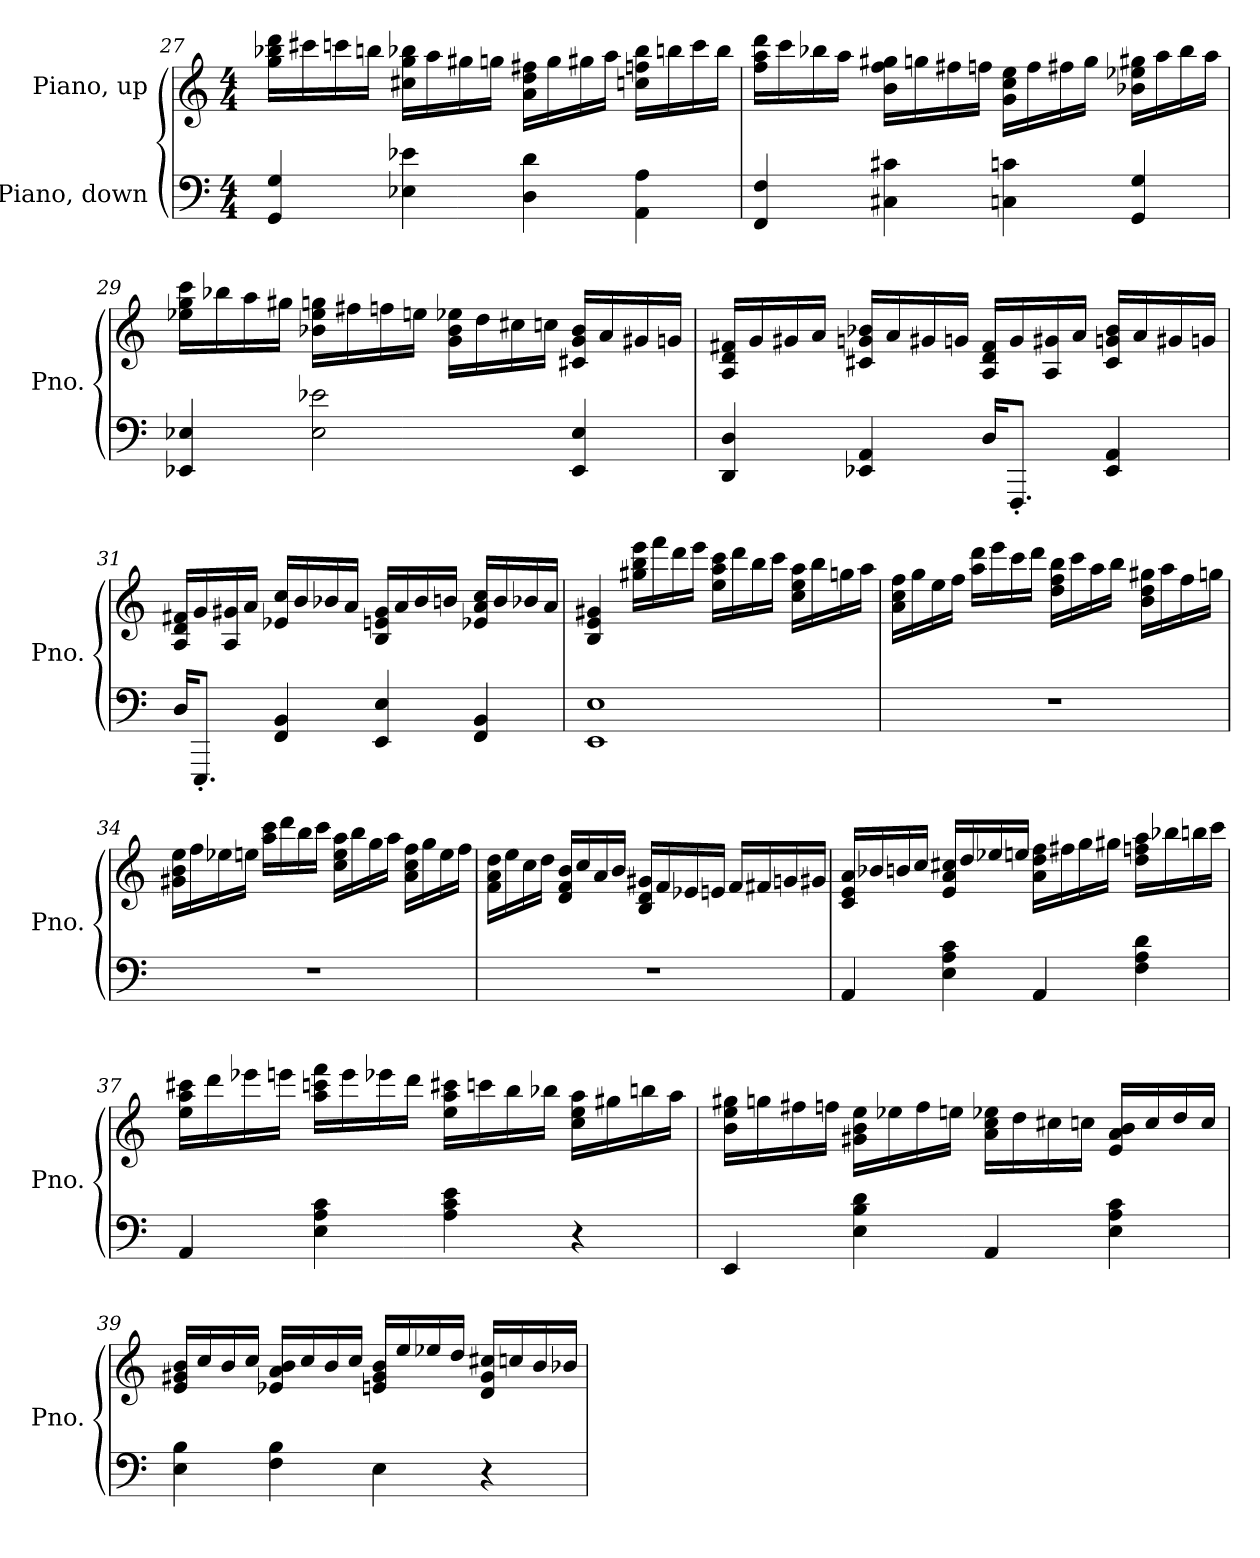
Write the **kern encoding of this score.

**kern	**kern
*part2	*part1
*staff2	*staff1
*I"Piano, down	*I"Piano, up
*I'Pno.	*I'Pno.
!!LO:LB:g=z
*clefF4	*clefG2
*k[]	*k[]
*M4/4	*M4/4
=27	=27
4GG/ 4G/	16gg\ 16bb-X\ 16ddd\LL
.	16ccc#X\
.	16cccn\
.	16bbn\JJ
4E-X\ 4e-X\	16cc#X\ 16gg\ 16bb-X\LL
.	16aa\
.	16gg#X\
.	16ggn\JJ
4D\ 4d\	16a\ 16dd\ 16ff#X\LL
.	16gg\
.	16gg#X\
.	16aa\JJ
4AA\ 4A\	16ccn\ 16ffn\ 16bb-\LL
.	16bbn\
.	16ccc\
.	16bb\JJ
!!LO:PB:g=z
=28	=28
4FF/ 4F/	16ff\ 16aa\ 16ddd\LL
.	16ccc\
.	16bb-X\
.	16aa\JJ
4C#X\ 4c#X\	16b\ 16ff\ 16gg#X\LL
.	16ggn\
.	16ff#X\
.	16ffn\JJ
4Cn\ 4cn\	16g\ 16cc\ 16ee\LL
.	16ff\
.	16ff#X\
.	16gg\JJ
4GG/ 4G/	16b-X\ 16ee-X\ 16gg#X\LL
.	16aa\
.	16bb-\
.	16aa\JJ
!!LO:LB:g=z
=29	=29
4EE-X/ 4E-X/	16ee-X\ 16gg\ 16ccc\LL
.	16bb-X\
.	16aa\
.	16gg#X\JJ
2E-\ 2e-X\	16b-X\ 16ee-\ 16ggn\LL
.	16ff#X\
.	16ffn\
.	16een\JJ
.	16g\ 16b-\ 16ee-X\LL
.	16dd\
.	16cc#X\
.	16ccn\JJ
4EE-/ 4E-/	16c#X/ 16g/ 16b-/LL
.	16a/
.	16g#X/
.	16gn/JJ
!!LO:LB:g=z
=30	=30
4DD/ 4D/	16A/ 16d/ 16f#X/LL
.	16g/
.	16g#X/
.	16a/JJ
4EE-X/ 4AA/	16c#X/ 16gn/ 16b-X/LL
.	16a/
.	16g#X/
.	16gn/JJ
16D/KL	16A/ 16d/ 16f#/LL
8.FFF'/J	16g/
.	16A/ 16g#X/
.	16a/JJ
4EE-/ 4AA/	16c#/ 16gn/ 16b-/LL
.	16a/
.	16g#X/
.	16gn/JJ
=31	=31
16D/KL	16A/ 16d/ 16f#X/LL
8.EEE'/J	16g/
.	16A/ 16g#X/
.	16a/JJ
4FF/ 4BB/	16e-X/ 16cc/LL
.	16b/
.	16b-X/
.	16a/JJ
4EE/ 4E/	16B/ 16en/ 16g#/LL
.	16a/
.	16b-/
.	16bn/JJ
4FF/ 4BB/	16e-X/ 16a/ 16cc/LL
.	16b/
.	16b-X/
.	16a/JJ
!!LO:LB:g=z
=32	=32
1EE 1E	4B/ 4e/ 4g#X/
.	16gg#X\ 16bb\ 16eee\LL
.	16fff\
.	16ddd\
.	16eee\JJ
.	16ee\ 16aa\ 16ccc\LL
.	16ddd\
.	16bb\
.	16ccc\JJ
.	16cc\ 16ee\ 16aa\LL
.	16bb\
.	16ggn\
.	16aa\JJ
=33	=33
1r	16a\ 16cc\ 16ff\LL
.	16gg\
.	16ee\
.	16ff\JJ
.	16aa\ 16ddd\LL
.	16eee\
.	16ccc\
.	16ddd\JJ
.	16dd\ 16ff\ 16bb\LL
.	16ccc\
.	16aa\
.	16bb\JJ
.	16b\ 16dd\ 16gg#X\LL
.	16aa\
.	16ff\
.	16ggn\JJ
!!LO:LB:g=z
=34	=34
1r	16g#X\ 16b\ 16ee\LL
.	16ff\
.	16ee-X\
.	16een\JJ
.	16aa\ 16ccc\LL
.	16ddd\
.	16bb\
.	16ccc\JJ
.	16cc\ 16ee\ 16aa\LL
.	16bb\
.	16gg\
.	16aa\JJ
.	16a\ 16cc\ 16ff\LL
.	16gg\
.	16ee\
.	16ff\JJ
=35	=35
1r	16f\ 16a\ 16dd\LL
.	16ee\
.	16cc\
.	16dd\JJ
.	16d/ 16f/ 16b/LL
.	16cc/
.	16a/
.	16b/JJ
.	16B/ 16d/ 16g#X/LL
.	16f/
.	16e-X/
.	16en/JJ
.	16f/LL
.	16f#X/
.	16gn/
.	16g#X/JJ
!!LO:LB:g=z
=36	=36
4AA/	16c/ 16e/ 16a/LL
.	16b-X/
.	16bn/
.	16cc/JJ
4E\ 4A\ 4c\	16e/ 16a/ 16cc#X/LL
.	16dd/
.	16ee-X/
.	16een/JJ
4AA/	16a\ 16dd\ 16ff\LL
.	16ff#X\
.	16gg\
.	16gg#X\JJ
4F\ 4A\ 4d\	16dd\ 16ffn\ 16aa\LL
.	16bb-X\
.	16bbn\
.	16ccc\JJ
!!LO:PB:g=z
=37	=37
4AA/	16ee\ 16aa\ 16ccc#X\LL
.	16ddd\
.	16eee-X\
.	16eeen\JJ
4E\ 4A\ 4c\	16aa\ 16cccn\ 16fff\LL
.	16eee\
.	16eee-X\
.	16ddd\JJ
4A\ 4c\ 4e\	16ee\ 16aa\ 16ccc#X\LL
.	16cccn\
.	16bb\
.	16bb-X\JJ
4r	16cc\ 16ee\ 16aa\LL
.	16gg#X\
.	16bbn\
.	16aa\JJ
!!LO:LB:g=z
=38	=38
4EE/	16b\ 16ee\ 16gg#X\LL
.	16ggn\
.	16ff#X\
.	16ffn\JJ
4E\ 4B\ 4d\	16g#X\ 16b\ 16ee\LL
.	16ee-X\
.	16ff\
.	16een\JJ
4AA/	16a\ 16cc\ 16ee-X\LL
.	16dd\
.	16cc#X\
.	16ccn\JJ
4E\ 4A\ 4c\	16e/ 16a/ 16b/LL
.	16cc/
.	16dd/
.	16cc/JJ
=39	=39
4E\ 4B\	16e/ 16g#X/ 16b/LL
.	16cc/
.	16b/
.	16cc/JJ
4F\ 4B\	16e-X/ 16a/ 16b/LL
.	16cc/
.	16b/
.	16cc/JJ
4E\	16en/ 16g#/ 16b/LL
.	16ee/
.	16ee-X/
.	16dd/JJ
4r	16d/ 16g#/ 16cc#X/LL
.	16ccn/
.	16b/
.	16b-X/JJ
=	=
*-	*-
